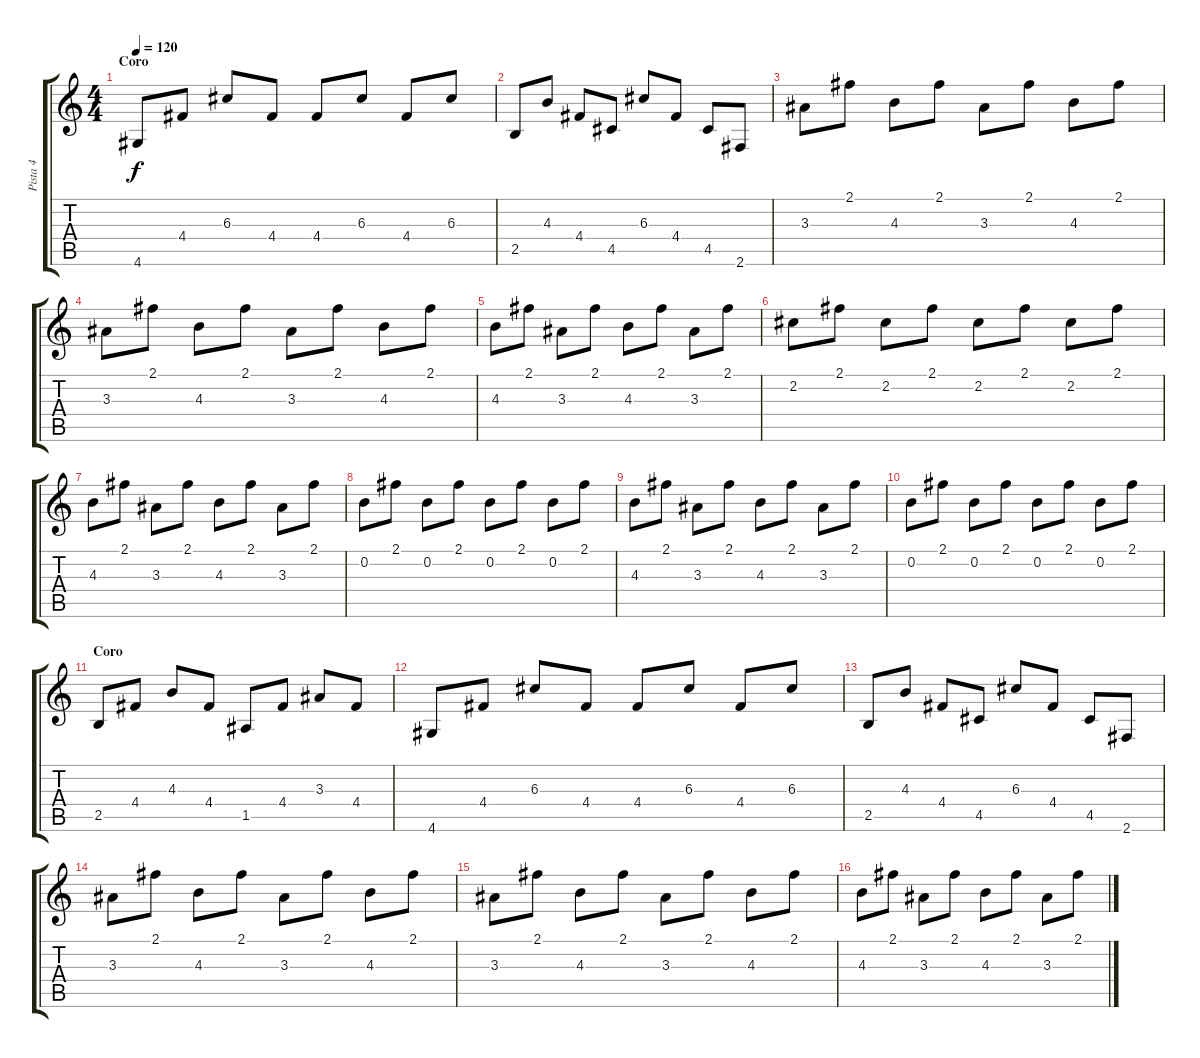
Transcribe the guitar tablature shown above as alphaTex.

\track ("Pista 4" "Pista 4") {instrument electricguitarclean}
\staff {score tabs}
\tuning (E4 B3 G3 D3 A2 E2) {hide}
\ts (4 4)
\section ("" "Coro")
\tempo 120
\clef g2
\ks c
4.6.8{dy f} 4.4.8 6.3.8 4.4.8 4.4.8 6.3.8 4.4.8 6.3.8 |
2.5.8 4.3.8 4.4.8 4.5.8 6.3.8 4.4.8 4.5.8 2.6.8 |
3.3.8 2.1.8 4.3.8 2.1.8 3.3.8 2.1.8 4.3.8 2.1.8 |
3.3.8 2.1.8 4.3.8 2.1.8 3.3.8 2.1.8 4.3.8 2.1.8 |
4.3.8 2.1.8 3.3.8 2.1.8 4.3.8 2.1.8 3.3.8 2.1.8 |
2.2.8 2.1.8 2.2.8 2.1.8 2.2.8 2.1.8 2.2.8 2.1.8 |
4.3.8 2.1.8 3.3.8 2.1.8 4.3.8 2.1.8 3.3.8 2.1.8 |
0.2.8 2.1.8 0.2.8 2.1.8 0.2.8 2.1.8 0.2.8 2.1.8 |
4.3.8 2.1.8 3.3.8 2.1.8 4.3.8 2.1.8 3.3.8 2.1.8 |
0.2.8 2.1.8 0.2.8 2.1.8 0.2.8 2.1.8 0.2.8 2.1.8 |
\section ("" "Coro")
2.5.8 4.4.8 4.3.8 4.4.8 1.5.8 4.4.8 3.3.8 4.4.8 |
4.6.8 4.4.8 6.3.8 4.4.8 4.4.8 6.3.8 4.4.8 6.3.8 |
2.5.8 4.3.8 4.4.8 4.5.8 6.3.8 4.4.8 4.5.8 2.6.8 |
3.3.8 2.1.8 4.3.8 2.1.8 3.3.8 2.1.8 4.3.8 2.1.8 |
3.3.8 2.1.8 4.3.8 2.1.8 3.3.8 2.1.8 4.3.8 2.1.8 |
4.3.8 2.1.8 3.3.8 2.1.8 4.3.8 2.1.8 3.3.8 2.1.8
